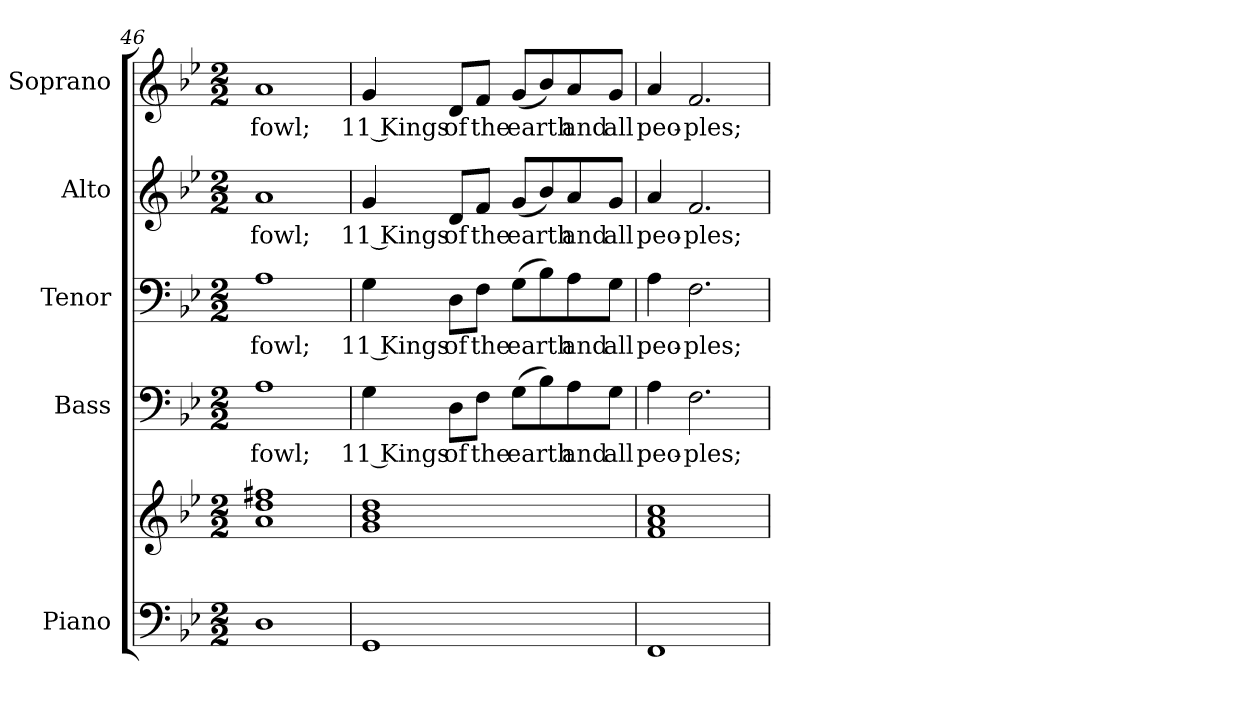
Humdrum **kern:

**kern	**kern	**kern	**text	**kern	**text	**kern	**text	**kern	**text
*part5	*part5	*part4	*part4	*part3	*part3	*part2	*part2	*part1	*part1
*staff6	*staff5	*staff4	*staff4	*staff3	*staff3	*staff2	*staff2	*staff1	*staff1
*I"Piano	*	*I"Bass	*	*I"Tenor	*	*I"Alto	*	*I"Soprano	*
*I'Pno.	*	*I'B.	*	*I'T.	*	*I'A.	*	*I'S.	*
!!LO:PB:g=z
*clefF4	*clefG2	*clefF4	*	*clefF4	*	*clefG2	*	*clefG2	*
*k[b-e-]	*k[b-e-]	*k[b-e-]	*	*k[b-e-]	*	*k[b-e-]	*	*k[b-e-]	*
*B-:	*B-:	*B-:	*	*B-:	*	*B-:	*	*B-:	*
*M2/2	*M2/2	*M2/2	*	*M2/2	*	*M2/2	*	*M2/2	*
=46	=46	=46	=46	=46	=46	=46	=46	=46	=46
!	!	!	!LO:LY:b:color=#000000	!	!	!	!	!	!
!	!	!	!	!	!LO:LY:b:color=#000000	!	!	!	!
!	!	!	!	!	!	!	!LO:LY:b:color=#000000	!	!
!	!	!	!	!	!	!	!	!	!LO:LY:b:color=#000000
1Di	1ai 1ddi 1ff#Xi	1Ai	fowl;	1Ai	fowl;	1ai	fowl;	1ai	fowl;
=47	=47	=47	=47	=47	=47	=47	=47	=47	=47
!	!	!	!LO:LY:b:color=#000000	!	!	!	!	!	!
!	!	!	!	!	!LO:LY:b:color=#000000	!	!	!	!
!	!	!	!	!	!	!	!LO:LY:b:color=#000000	!	!
!	!	!	!	!	!	!	!	!	!LO:LY:b:color=#000000
1GGi	1gi 1b-i 1ddi	4Gi\	11 Kings	4Gi\	11 Kings	4gi/	11 Kings	4gi/	11 Kings
!	!	!	!LO:LY:b:color=#000000	!	!	!	!	!	!
!	!	!	!	!	!LO:LY:b:color=#000000	!	!	!	!
!	!	!	!	!	!	!	!LO:LY:b:color=#000000	!	!
!	!	!	!	!	!	!	!	!	!LO:LY:b:color=#000000
.	.	8Di\L	of	8Di\L	of	8di/L	of	8di/L	of
!	!	!	!LO:LY:b:color=#000000	!	!	!	!	!	!
!	!	!	!	!	!LO:LY:b:color=#000000	!	!	!	!
!	!	!	!	!	!	!	!LO:LY:b:color=#000000	!	!
!	!	!	!	!	!	!	!	!	!LO:LY:b:color=#000000
.	.	8Fi\J	the	8Fi\J	the	8fi/J	the	8fi/J	the
!	!	!	!LO:LY:b:color=#000000	!	!	!	!	!	!
!	!	!	!	!	!LO:LY:b:color=#000000	!	!	!	!
!	!	!	!	!	!	!	!LO:LY:b:color=#000000	!	!
!	!	!	!	!	!	!	!	!	!LO:LY:b:color=#000000
.	.	(8Gi\L	earth	(8Gi\L	earth	(8gi/L	earth	(8gi/L	earth
.	.	8B-i\)	.	8B-i\)	.	8b-i/)	.	8b-i/)	.
!	!	!	!LO:LY:b:color=#000000	!	!	!	!	!	!
!	!	!	!	!	!LO:LY:b:color=#000000	!	!	!	!
!	!	!	!	!	!	!	!LO:LY:b:color=#000000	!	!
!	!	!	!	!	!	!	!	!	!LO:LY:b:color=#000000
.	.	8Ai\	and	8Ai\	and	8ai/	and	8ai/	and
!	!	!	!LO:LY:b:color=#000000	!	!	!	!	!	!
!	!	!	!	!	!LO:LY:b:color=#000000	!	!	!	!
!	!	!	!	!	!	!	!LO:LY:b:color=#000000	!	!
!	!	!	!	!	!	!	!	!	!LO:LY:b:color=#000000
.	.	8Gi\J	all	8Gi\J	all	8gi/J	all	8gi/J	all
=48	=48	=48	=48	=48	=48	=48	=48	=48	=48
!	!	!	!LO:LY:b:color=#000000	!	!	!	!	!	!
!	!	!	!	!	!LO:LY:b:color=#000000	!	!	!	!
!	!	!	!	!	!	!	!LO:LY:b:color=#000000	!	!
!	!	!	!	!	!	!	!	!	!LO:LY:b:color=#000000
1FFi	1fi 1ai 1cci	4Ai\	peo-	4Ai\	peo-	4ai/	peo-	4ai/	peo-
!	!	!	!LO:LY:b:color=#000000	!	!	!	!	!	!
!	!	!	!	!	!LO:LY:b:color=#000000	!	!	!	!
!	!	!	!	!	!	!	!LO:LY:b:color=#000000	!	!
!	!	!	!	!	!	!	!	!	!LO:LY:b:color=#000000
.	.	2.Fi\	-ples;	2.Fi\	-ples;	2.fi/	-ples;	2.fi/	-ples;
=	=	=	=	=	=	=	=	=	=
*-	*-	*-	*-	*-	*-	*-	*-	*-	*-
